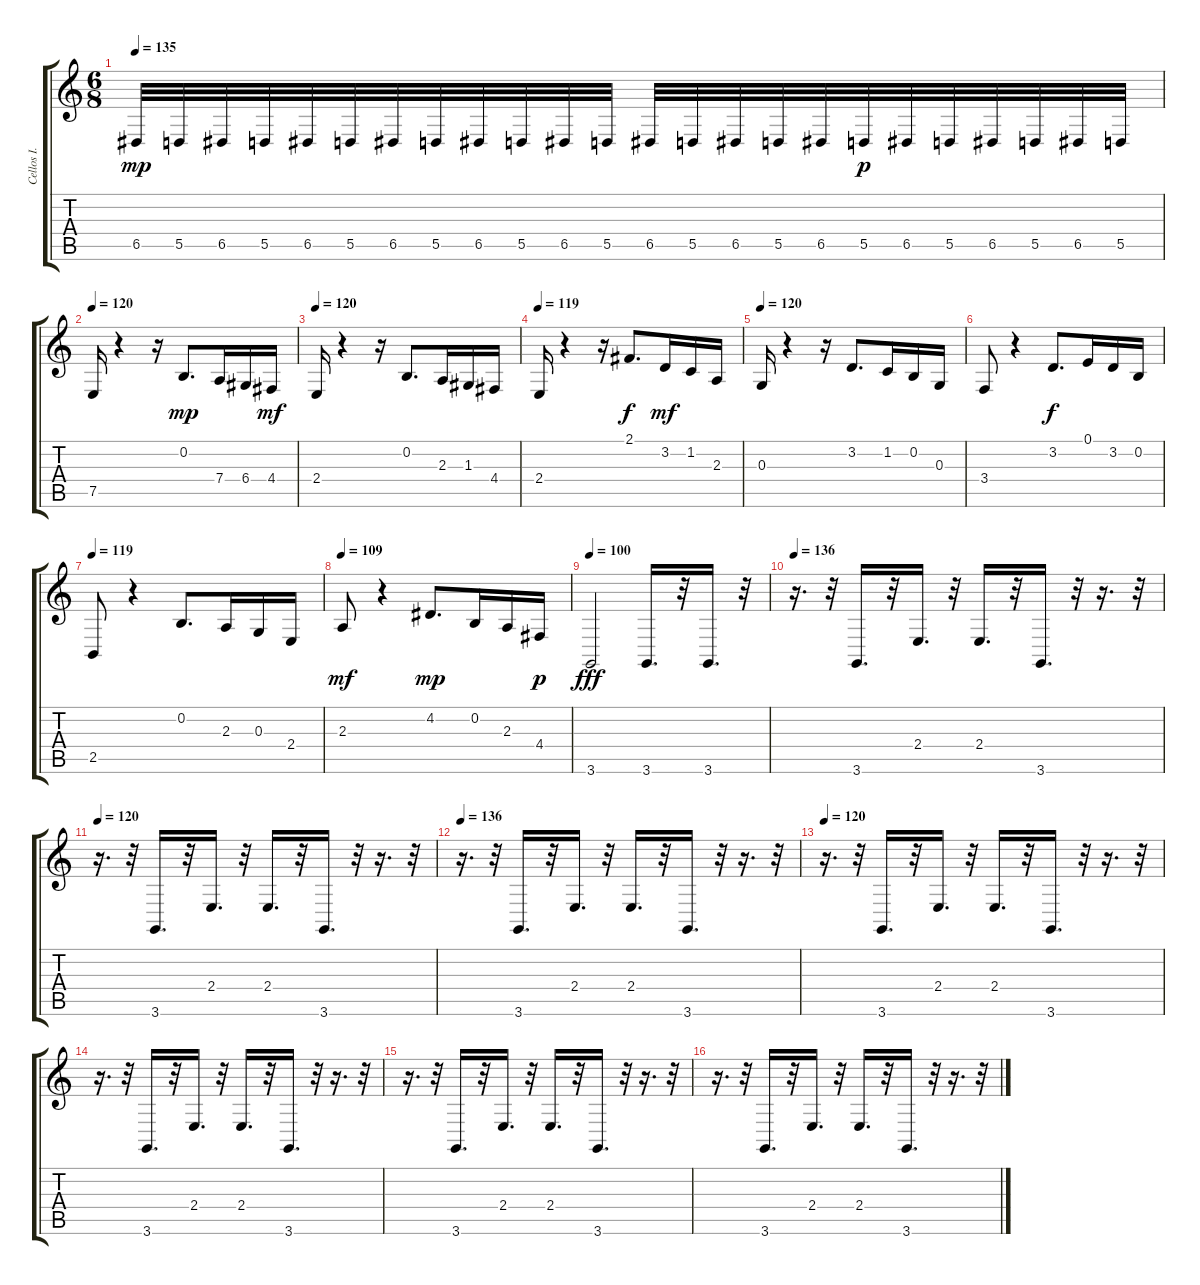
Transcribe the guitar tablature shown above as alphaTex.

\track ("Cellos I." "Cellos I.") {instrument pizzicatostrings}
\staff {score tabs}
\tuning (E4 B3 G3 D3 A2 E2) {hide}
\ts (6 8)
\tempo 135
\clef g2
\ks c
6.5.32{dy mp} 5.5.32 6.5.32 5.5.32 6.5.32 5.5.32 6.5.32 5.5.32 6.5.32 5.5.32 6.5.32 5.5.32 6.5.32 5.5.32 6.5.32 5.5.32 6.5.32 5.5.32{dy p} 6.5.32 5.5.32 6.5.32 5.5.32 6.5.32 5.5.32 |
\tempo 120
7.5.16 r.4 r.16 0.2.8{d dy mp} 7.4.16 6.4.16 4.4.16{dy mf} |
\tempo 120
2.4.16 r.4 r.16 0.2.8{d} 2.3.16 1.3.16 4.4.16 |
\tempo 119
2.4.16 r.4 r.16 2.1.8{d dy f} 3.2.16{dy mf} 1.2.16 2.3.16 |
\tempo 120
0.3.16 r.4 r.16 3.2.8{d} 1.2.16 0.2.16 0.3.16 |
3.4.8 r.4 3.2.8{d dy f} 0.1.16 3.2.16 0.2.16 |
\tempo 119
2.5.8 r.4 0.2.8{d} 2.3.16 0.3.16 2.4.16 |
\tempo 109
2.3.8{dy mf} r.4 4.2.8{d dy mp} 0.2.16 2.3.16 4.4.16{dy p} |
\tempo 100
3.6.2{dy fff} 3.6.16{d} r.32 3.6.16{d} r.32 |
\tempo 136
r.16{d} r.32 3.6.16{d} r.32 2.4.16{d} r.32 2.4.16{d} r.32 3.6.16{d} r.32 r.16{d} r.32 |
\tempo 120
r.16{d} r.32 3.6.16{d} r.32 2.4.16{d} r.32 2.4.16{d} r.32 3.6.16{d} r.32 r.16{d} r.32 |
\tempo 136
r.16{d} r.32 3.6.16{d} r.32 2.4.16{d} r.32 2.4.16{d} r.32 3.6.16{d} r.32 r.16{d} r.32 |
\tempo 120
r.16{d} r.32 3.6.16{d} r.32 2.4.16{d} r.32 2.4.16{d} r.32 3.6.16{d} r.32 r.16{d} r.32 |
r.16{d} r.32 3.6.16{d} r.32 2.4.16{d} r.32 2.4.16{d} r.32 3.6.16{d} r.32 r.16{d} r.32 |
r.16{d} r.32 3.6.16{d} r.32 2.4.16{d} r.32 2.4.16{d} r.32 3.6.16{d} r.32 r.16{d} r.32 |
r.16{d} r.32 3.6.16{d} r.32 2.4.16{d} r.32 2.4.16{d} r.32 3.6.16{d} r.32 r.16{d} r.32
